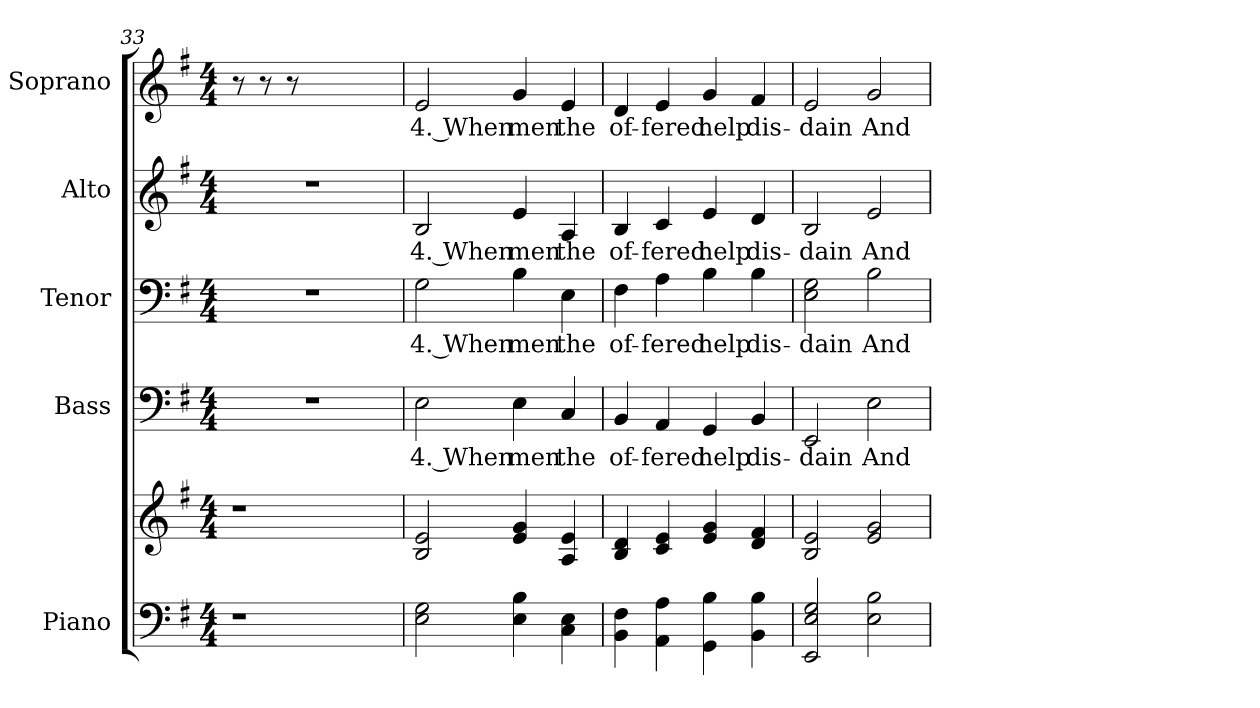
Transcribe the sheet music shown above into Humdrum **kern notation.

**kern	**kern	**kern	**text	**kern	**text	**kern	**text	**kern	**text
*part5	*part5	*part4	*part4	*part3	*part3	*part2	*part2	*part1	*part1
*staff6	*staff5	*staff4	*staff4	*staff3	*staff3	*staff2	*staff2	*staff1	*staff1
*I"Piano	*	*I"Bass	*	*I"Tenor	*	*I"Alto	*	*I"Soprano	*
*I'Pno.	*	*I'B.	*	*I'T.	*	*I'A.	*	*I'S.	*
*clefF4	*clefG2	*clefF4	*	*clefF4	*	*clefG2	*	*clefG2	*
*k[f#]	*k[f#]	*k[f#]	*	*k[f#]	*	*k[f#]	*	*k[f#]	*
*G:	*G:	*G:	*	*G:	*	*G:	*	*G:	*
*M4/4	*M4/4	*M4/4	*	*M4/4	*	*M4/4	*	*M4/4	*
=33	=33	=33	=33	=33	=33	=33	=33	=33	=33
!LO:N:vis=1	!LO:N:vis=1	!LO:N:vis=1	!	!LO:N:vis=1	!	!LO:N:vis=1	!	!	!
4.r	4.r	1r	.	1r	.	1r	.	8r	.
.	.	.	.	.	.	.	.	8r	.
.	.	.	.	.	.	.	.	8r	.
2ryy	2ryy	.	.	.	.	.	.	2ryy	.
8ryy	8ryy	.	.	.	.	.	.	8ryy	.
=34	=34	=34	=34	=34	=34	=34	=34	=34	=34
!	!	!	!LO:LY:b:color=#000000	!	!	!	!	!	!
!	!	!	!	!	!LO:LY:b:color=#000000	!	!	!	!
!	!	!	!	!	!	!	!LO:LY:b:color=#000000	!	!
!	!	!	!	!	!	!	!	!	!LO:LY:b:color=#000000
2Ei\ 2Gi	2Bi/ 2ei	2Ei\	4. When	2Gi\	4. When	2Bi/	4. When	2ei/	4. When
!	!	!	!LO:LY:b:color=#000000	!	!	!	!	!	!
!	!	!	!	!	!LO:LY:b:color=#000000	!	!	!	!
!	!	!	!	!	!	!	!LO:LY:b:color=#000000	!	!
!	!	!	!	!	!	!	!	!	!LO:LY:b:color=#000000
4Ei\ 4Bi	4ei/ 4gi	4Ei\	men	4Bi\	men	4ei/	men	4gi/	men
!	!	!	!LO:LY:b:color=#000000	!	!	!	!	!	!
!	!	!	!	!	!LO:LY:b:color=#000000	!	!	!	!
!	!	!	!	!	!	!	!LO:LY:b:color=#000000	!	!
!	!	!	!	!	!	!	!	!	!LO:LY:b:color=#000000
4Ci\ 4Ei	4Ai/ 4ei	4Ci/	the	4Ei\	the	4Ai/	the	4ei/	the
!!LO:PB:g=z
=35	=35	=35	=35	=35	=35	=35	=35	=35	=35
!	!	!	!LO:LY:b:color=#000000	!	!	!	!	!	!
!	!	!	!	!	!LO:LY:b:color=#000000	!	!	!	!
!	!	!	!	!	!	!	!LO:LY:b:color=#000000	!	!
!	!	!	!	!	!	!	!	!	!LO:LY:b:color=#000000
4BBi\ 4F#i	4Bi/ 4di	4BBi/	of-	4F#i\	of-	4Bi/	of-	4di/	of-
!	!	!	!LO:LY:b:color=#000000	!	!	!	!	!	!
!	!	!	!	!	!LO:LY:b:color=#000000	!	!	!	!
!	!	!	!	!	!	!	!LO:LY:b:color=#000000	!	!
!	!	!	!	!	!	!	!	!	!LO:LY:b:color=#000000
4AAi\ 4Ai	4ci/ 4ei	4AAi/	-fered	4Ai\	-fered	4ci/	-fered	4ei/	-fered
!	!	!	!LO:LY:b:color=#000000	!	!	!	!	!	!
!	!	!	!	!	!LO:LY:b:color=#000000	!	!	!	!
!	!	!	!	!	!	!	!LO:LY:b:color=#000000	!	!
!	!	!	!	!	!	!	!	!	!LO:LY:b:color=#000000
4GGi\ 4Bi	4ei/ 4gi	4GGi/	help	4Bi\	help	4ei/	help	4gi/	help
!	!	!	!LO:LY:b:color=#000000	!	!	!	!	!	!
!	!	!	!	!	!LO:LY:b:color=#000000	!	!	!	!
!	!	!	!	!	!	!	!LO:LY:b:color=#000000	!	!
!	!	!	!	!	!	!	!	!	!LO:LY:b:color=#000000
4BBi\ 4Bi	4di/ 4f#i	4BBi/	dis-	4Bi\	dis-	4di/	dis-	4f#i/	dis-
=36	=36	=36	=36	=36	=36	=36	=36	=36	=36
!	!	!	!LO:LY:b:color=#000000	!	!	!	!	!	!
!	!	!	!	!	!LO:LY:b:color=#000000	!	!	!	!
!	!	!	!	!	!	!	!LO:LY:b:color=#000000	!	!
!	!	!	!	!	!	!	!	!	!LO:LY:b:color=#000000
2EEi/ 2Ei 2Gi	2Bi/ 2ei	2EEi/	-dain	2Ei\ 2Gi	-dain	2Bi/	-dain	2ei/	-dain
!	!	!	!LO:LY:b:color=#000000	!	!	!	!	!	!
!	!	!	!	!	!LO:LY:b:color=#000000	!	!	!	!
!	!	!	!	!	!	!	!LO:LY:b:color=#000000	!	!
!	!	!	!	!	!	!	!	!	!LO:LY:b:color=#000000
2Ei\ 2Bi	2ei/ 2gi	2Ei\	And	2Bi\	And	2ei/	And	2gi/	And
=	=	=	=	=	=	=	=	=	=
*-	*-	*-	*-	*-	*-	*-	*-	*-	*-
